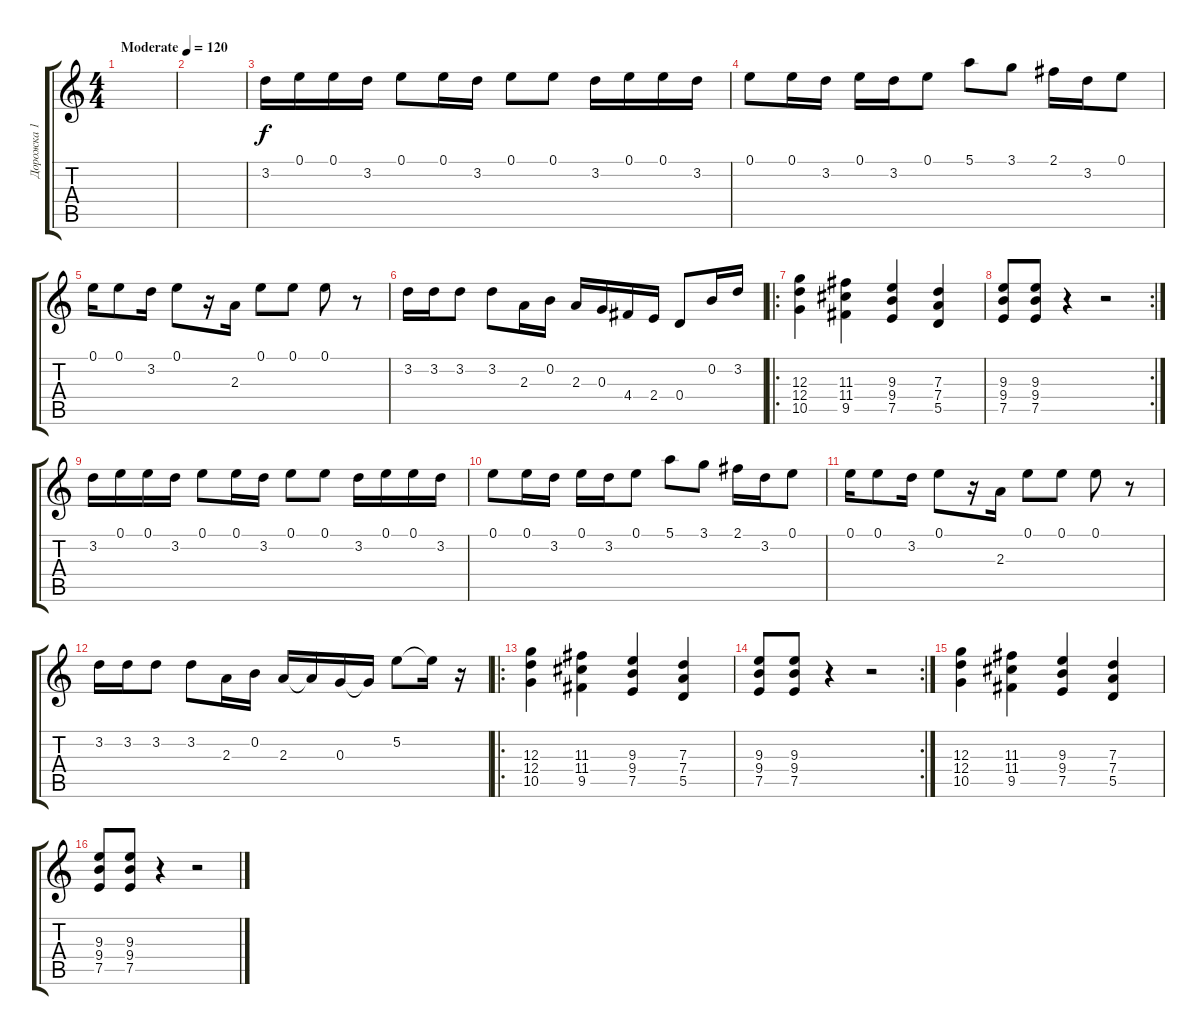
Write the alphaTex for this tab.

\track ("Дорожка 1" "Дорожка 1") {instrument distortionguitar}
\staff {score tabs}
\tuning (E4 B3 G3 D3 A2 E2) {hide}
\ts (4 4)
\tempo (120 "Moderate")
\tempo 80
\tempo (120 "Moderate")
\clef g2
\ks c
|
|
3.2.16 0.1.16 0.1.16 3.2.16 0.1.8 0.1.16 3.2.16 0.1.8 0.1.8 3.2.16 0.1.16 0.1.16 3.2.16 |
0.1.8 0.1.16 3.2.16 0.1.16 3.2.16 0.1.8 5.1.8 3.1.8 2.1.16 3.2.16 0.1.8 |
0.1.16 0.1.8 3.2.16 0.1.8 r.16 2.3.16 0.1.8 0.1.8 0.1.8 r.8 |
3.2.16 3.2.16 3.2.8 3.2.8 2.3.16 0.2.16 2.3.16 0.3.16 4.4.16 2.4.16 0.4.8 0.2.16 3.2.16 |
\ro
(12.3 12.4 10.5).4 (11.3 11.4 9.5).4 (9.3 9.4 7.5).4 (7.3 7.4 5.5).4 |
\rc 2
(9.3 9.4 7.5).8 (9.3 9.4 7.5).8 r.4 r.2 |
3.2.16 0.1.16 0.1.16 3.2.16 0.1.8 0.1.16 3.2.16 0.1.8 0.1.8 3.2.16 0.1.16 0.1.16 3.2.16 |
0.1.8 0.1.16 3.2.16 0.1.16 3.2.16 0.1.8 5.1.8 3.1.8 2.1.16 3.2.16 0.1.8 |
0.1.16 0.1.8 3.2.16 0.1.8 r.16 2.3.16 0.1.8 0.1.8 0.1.8 r.8 |
3.2.16 3.2.16 3.2.8 3.2.8 2.3.16 0.2.16 2.3.16 2.3{t}.16 0.3.16 0.3{t}.16 5.2.8 5.2{t}.16 r.16 |
\ro
(12.3 12.4 10.5).4 (11.3 11.4 9.5).4 (9.3 9.4 7.5).4 (7.3 7.4 5.5).4 |
\rc 2
(9.3 9.4 7.5).8 (9.3 9.4 7.5).8 r.4 r.2 |
(12.3 12.4 10.5).4 (11.3 11.4 9.5).4 (9.3 9.4 7.5).4 (7.3 7.4 5.5).4 |
(9.3 9.4 7.5).8 (9.3 9.4 7.5).8 r.4 r.2
